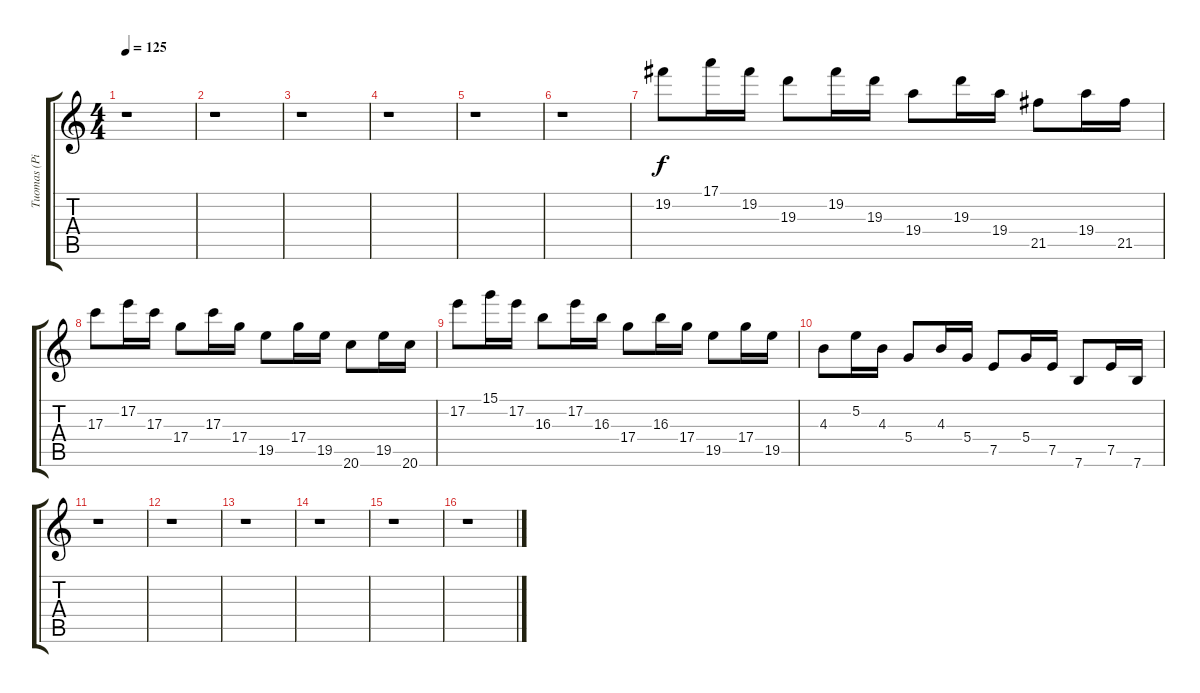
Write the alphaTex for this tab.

\track ("Tuomas (Piano)" "Tuomas (Pi") {instrument acousticgrandpiano}
\staff {score tabs}
\tuning (E5 B4 G4 D4 A3 E3) {hide}
\ts (4 4)
\tempo 125
\clef g2
\ks c
r.1{dy f} |
r.1 |
r.1 |
r.1 |
r.1 |
r.1 |
19.2.8 17.1.16 19.2.16 19.3.8 19.2.16 19.3.16 19.4.8 19.3.16 19.4.16 21.5.8 19.4.16 21.5.16 |
17.3.8 17.2.16 17.3.16 17.4.8 17.3.16 17.4.16 19.5.8 17.4.16 19.5.16 20.6.8 19.5.16 20.6.16 |
17.2.8 15.1.16 17.2.16 16.3.8 17.2.16 16.3.16 17.4.8 16.3.16 17.4.16 19.5.8 17.4.16 19.5.16 |
4.3.8 5.2.16 4.3.16 5.4.8 4.3.16 5.4.16 7.5.8 5.4.16 7.5.16 7.6.8 7.5.16 7.6.16 |
r.1 |
r.1 |
r.1 |
r.1 |
r.1 |
r.1
